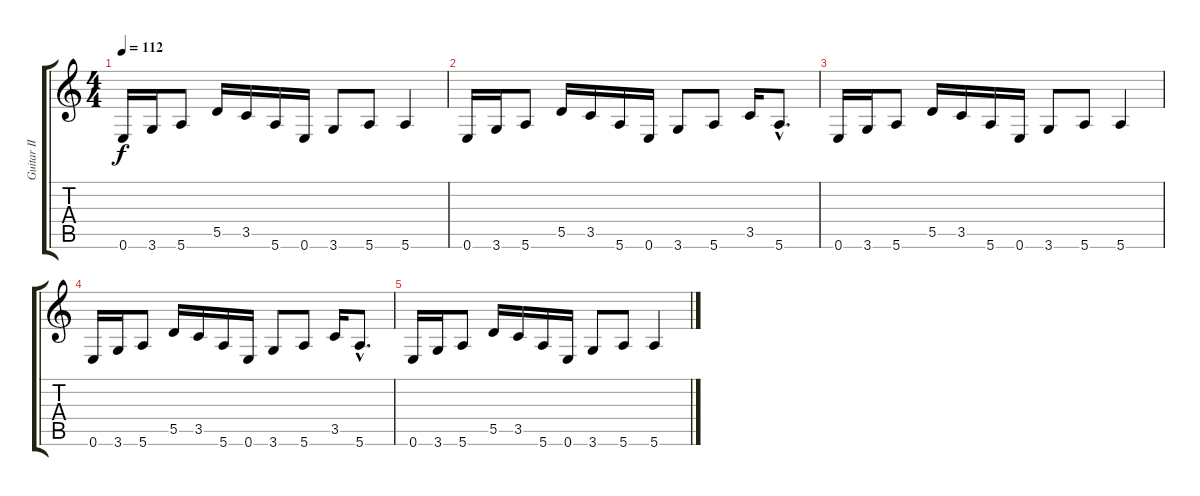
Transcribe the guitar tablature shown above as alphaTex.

\track ("Guitar II" "Guitar II") {instrument distortionguitar}
\staff {score tabs}
\tuning (E4 B3 G3 D3 A2 E2) {hide}
\ts (4 4)
\tempo 112
\clef g2
\ks c
0.6.16{dy f} 3.6.16 5.6.8 5.5.16 3.5.16 5.6.16 0.6.16 3.6.8 5.6.8 5.6.4 |
0.6.16{volume 0} 3.6.16 5.6.8 5.5.16 3.5.16 5.6.16 0.6.16 3.6.8 5.6.8 3.5.16 5.6{hac}.8{d} |
0.6.16 3.6.16 5.6.8 5.5.16 3.5.16 5.6.16 0.6.16 3.6.8 5.6.8 5.6.4 |
0.6.16 3.6.16 5.6.8 5.5.16 3.5.16 5.6.16 0.6.16 3.6.8 5.6.8 3.5.16 5.6{hac}.8{d} |
0.6.16 3.6.16 5.6.8 5.5.16 3.5.16 5.6.16 0.6.16 3.6.8 5.6.8 5.6.4
